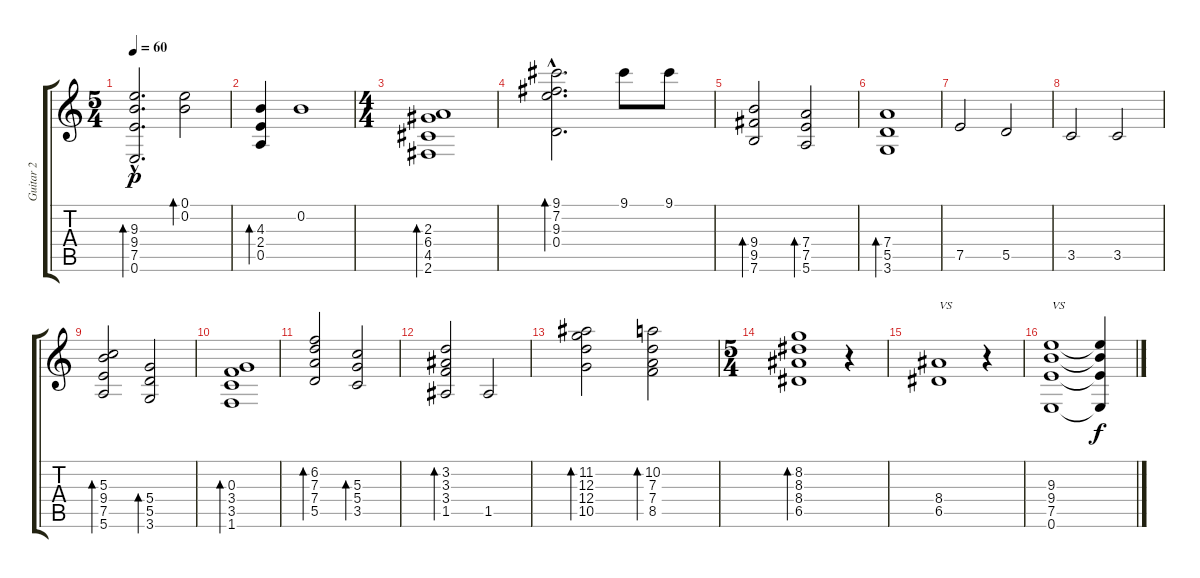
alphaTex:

\track ("Guitar 2" "Guitar 2") {instrument electricguitarclean}
\staff {score tabs}
\tuning (E4 B3 G3 D3 A2 E2) {hide}
\ts (5 4)
\tempo 60
\clef g2
\ks c
(9.3{hac} 9.4{hac} 7.5{hac} 0.6{hac}).2{d bd 60 dy p instrument electricguitarclean} (0.1 0.2).2{bd 60} |
(4.3 2.4 0.5).4{bd 60} 0.2.1 |
\ts (4 4)
(2.3 6.4 4.5 2.6).1{bd 60} |
(9.1{hac} 7.2{hac} 9.3{hac} 0.4{hac}).2{d bd 60} 9.1.8 9.1.8 |
(9.4 9.5 7.6).2{bd 60} (7.4 7.5 5.6).2{bd 60} |
(7.4 5.5 3.6).1{bd 60} |
7.5.2 5.5.2 |
3.5.2 3.5.2 |
(5.3 9.4 7.5 5.6).2{bd 60} (5.4 5.5 3.6).2{bd 60} |
(0.3 3.4 3.5 1.6).1{bd 60} |
(6.2 7.3 7.4 5.5).2{bd 60} (5.3 5.4 3.5).2{bd 60} |
(3.2 3.3 3.4 1.5).2{bd 60} 1.5.2 |
(11.2 12.3 12.4 10.5).2{bd 60} (10.2 7.3 7.4 8.5).2{bd 60} |
\ts (5 4)
(8.2 8.3 8.4 6.5).1{bd 60} r.4 |
(8.4 6.5).1{txt "VS"} r.4 |
(9.3 9.4 7.5 0.6).1{txt "VS"} (9.3{t} 9.4{t} 7.5{t} 0.6{t}).4{dy f}
